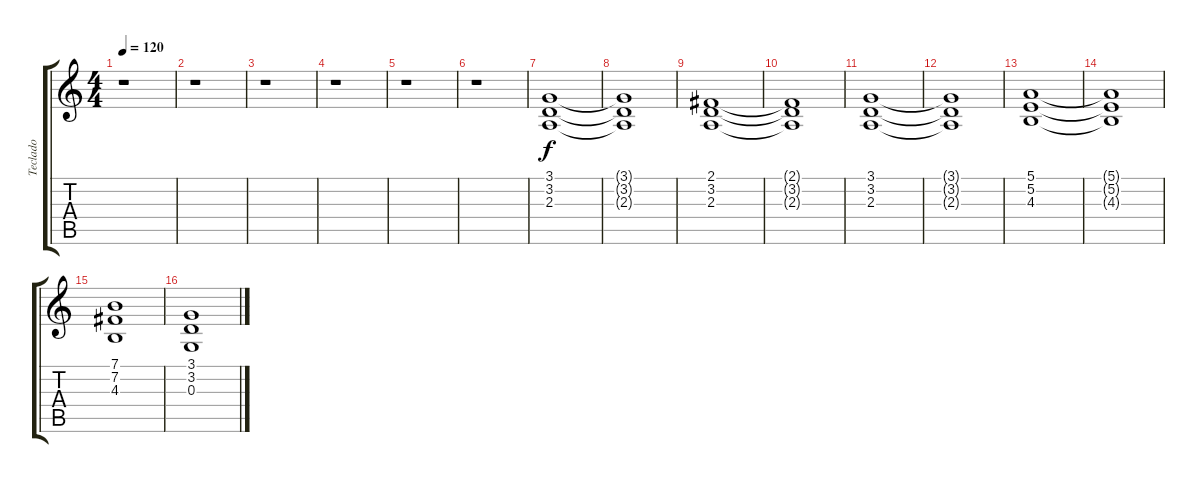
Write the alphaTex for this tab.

\track ("Teclado" "Teclado") {instrument stringensemble2}
\staff {score tabs}
\tuning (E4 B3 G3 D3 A2 E2) {hide}
\ts (4 4)
\tempo 120
\clef g2
\ks c
r.1{dy f} |
r.1 |
r.1 |
r.1 |
r.1 |
r.1 |
(3.1 3.2 2.3).1{volume 11} |
(3.1{t} 3.2{t} 2.3{t}).1 |
(2.1 3.2 2.3).1 |
(2.1{t} 3.2{t} 2.3{t}).1 |
(3.1 3.2 2.3).1 |
(3.1{t} 3.2{t} 2.3{t}).1 |
(5.1 5.2 4.3).1 |
(5.1{t} 5.2{t} 4.3{t}).1 |
(7.1 7.2 4.3).1{volume 11 instrument stringensemble2} |
(3.1 3.2 0.3).1
